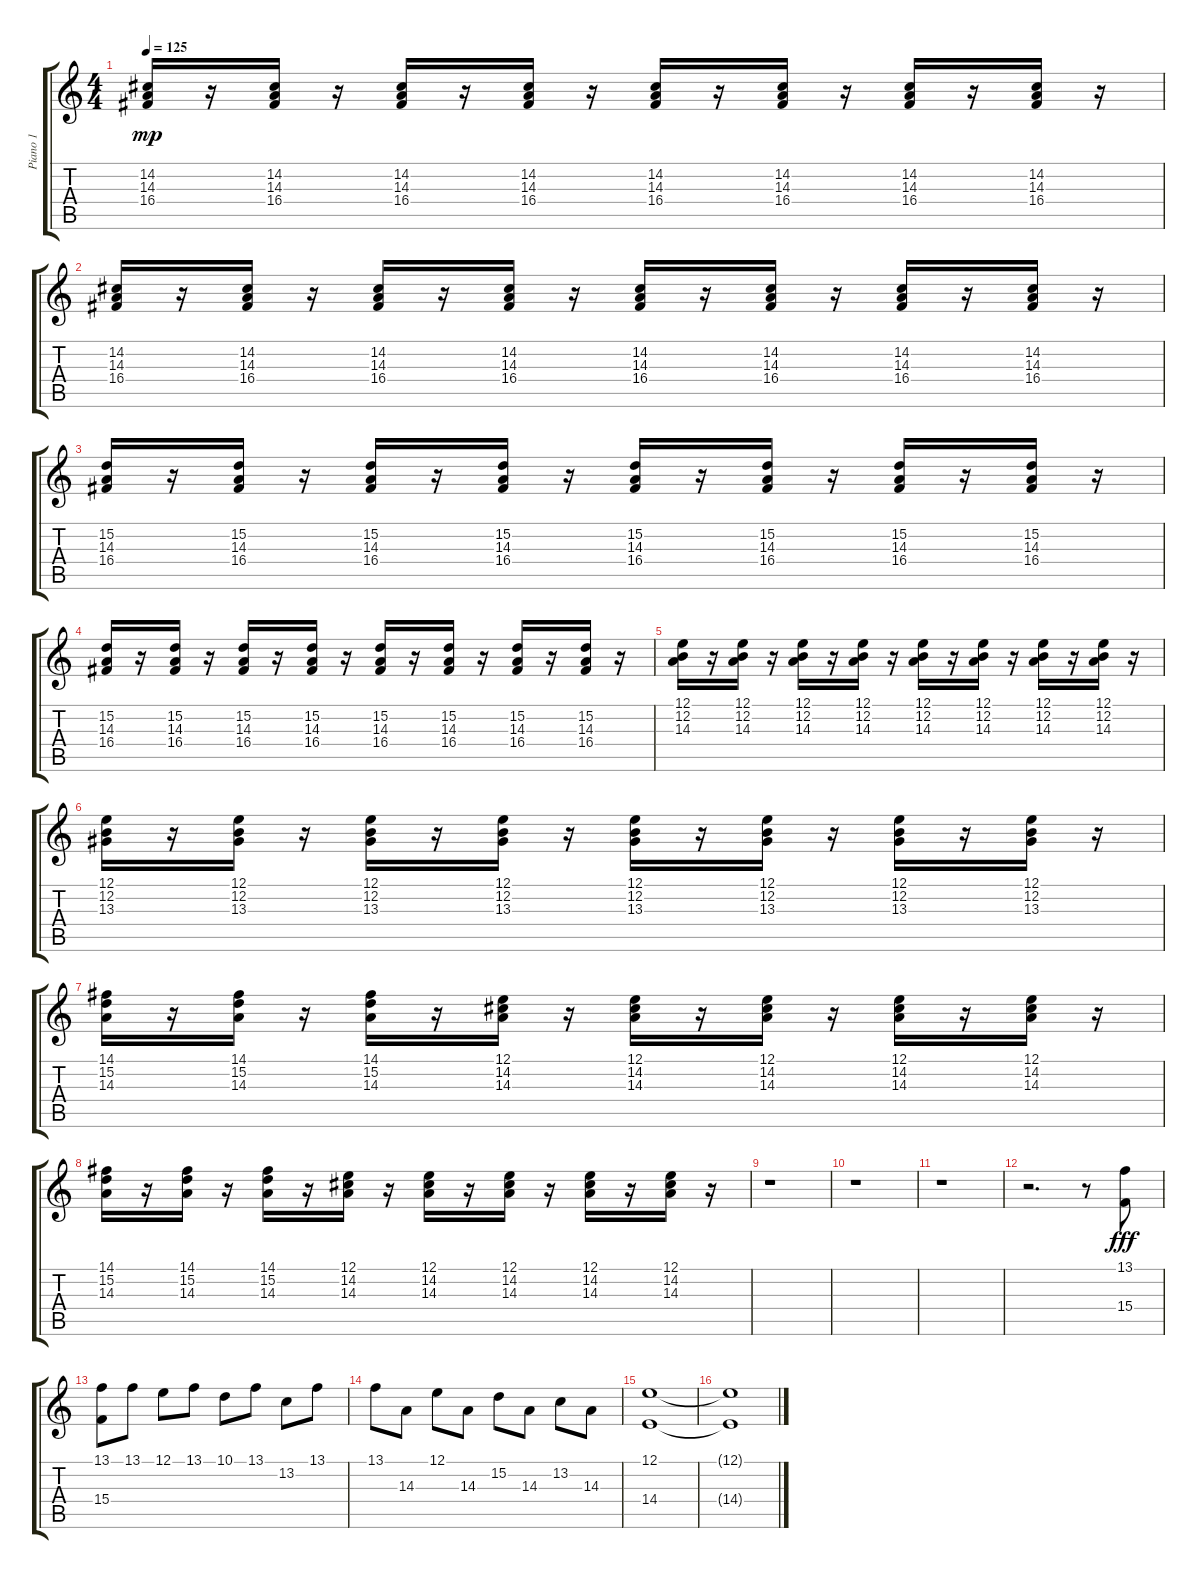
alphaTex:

\track ("Piano 1" "Piano 1") {instrument acousticgrandpiano}
\staff {score tabs}
\tuning (E4 B3 G3 D3 A2 E2) {hide}
\ts (4 4)
\tempo 125
\clef g2
\ks c
(14.2 14.3 16.4).16{dy mp} r.16 (14.2 14.3 16.4).16 r.16 (14.2 14.3 16.4).16 r.16 (14.2 14.3 16.4).16 r.16 (14.2 14.3 16.4).16 r.16 (14.2 14.3 16.4).16 r.16 (14.2 14.3 16.4).16 r.16 (14.2 14.3 16.4).16 r.16 |
(14.2 14.3 16.4).16 r.16 (14.2 14.3 16.4).16 r.16 (14.2 14.3 16.4).16 r.16 (14.2 14.3 16.4).16 r.16 (14.2 14.3 16.4).16 r.16 (14.2 14.3 16.4).16 r.16 (14.2 14.3 16.4).16 r.16 (14.2 14.3 16.4).16 r.16 |
(15.2 14.3 16.4).16 r.16 (15.2 14.3 16.4).16 r.16 (15.2 14.3 16.4).16 r.16 (15.2 14.3 16.4).16 r.16 (15.2 14.3 16.4).16 r.16 (15.2 14.3 16.4).16 r.16 (15.2 14.3 16.4).16 r.16 (15.2 14.3 16.4).16 r.16 |
(15.2 14.3 16.4).16 r.16 (15.2 14.3 16.4).16 r.16 (15.2 14.3 16.4).16 r.16 (15.2 14.3 16.4).16 r.16 (15.2 14.3 16.4).16 r.16 (15.2 14.3 16.4).16 r.16 (15.2 14.3 16.4).16 r.16 (15.2 14.3 16.4).16 r.16 |
(12.1 12.2 14.3).16 r.16 (12.1 12.2 14.3).16 r.16 (12.1 12.2 14.3).16 r.16 (12.1 12.2 14.3).16 r.16 (12.1 12.2 14.3).16 r.16 (12.1 12.2 14.3).16 r.16 (12.1 12.2 14.3).16 r.16 (12.1 12.2 14.3).16 r.16 |
(12.1 12.2 13.3).16 r.16 (12.1 12.2 13.3).16 r.16 (12.1 12.2 13.3).16 r.16 (12.1 12.2 13.3).16 r.16 (12.1 12.2 13.3).16 r.16 (12.1 12.2 13.3).16 r.16 (12.1 12.2 13.3).16 r.16 (12.1 12.2 13.3).16 r.16 |
(14.1 15.2 14.3).16 r.16 (14.1 15.2 14.3).16 r.16 (14.1 15.2 14.3).16 r.16 (12.1 14.2 14.3).16 r.16 (12.1 14.2 14.3).16 r.16 (12.1 14.2 14.3).16 r.16 (12.1 14.2 14.3).16 r.16 (12.1 14.2 14.3).16 r.16 |
(14.1 15.2 14.3).16 r.16 (14.1 15.2 14.3).16 r.16 (14.1 15.2 14.3).16 r.16 (12.1 14.2 14.3).16 r.16 (12.1 14.2 14.3).16 r.16 (12.1 14.2 14.3).16 r.16 (12.1 14.2 14.3).16 r.16 (12.1 14.2 14.3).16 r.16 |
r.1 |
r.1 |
r.1 |
r.2{d} r.8 (13.1 15.4).8{dy fff} |
(13.1 15.4).8 13.1.8 12.1.8 13.1.8 10.1.8 13.1.8 13.2.8 13.1.8 |
13.1.8 14.3.8 12.1.8 14.3.8 15.2.8 14.3.8 13.2.8 14.3.8 |
(12.1 14.4).1 |
(12.1{t} 14.4{t}).1
